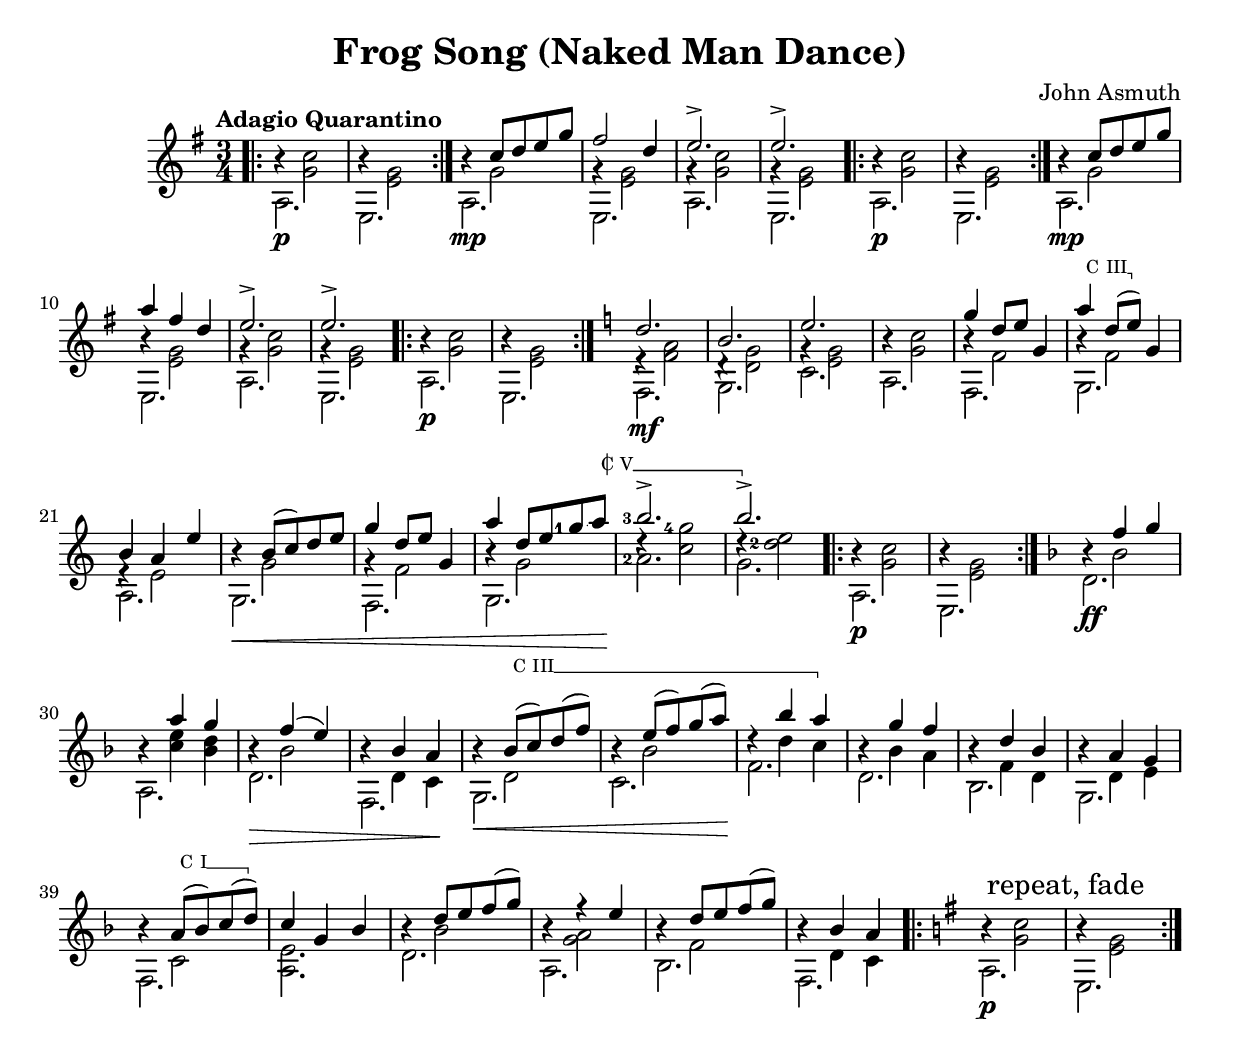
\version "2.18.2"
\header {
  title = "Frog Song (Naked Man Dance)"
  composer = "John Asmuth"
}

\include "bbarred.ly"
#(define RH rightHandFinger)

<<
  {
    \time 3/4
    \tempo "Adagio Quarantino"
   
    <<
      \new Voice { \voiceOne
        \set fingeringOrientations = #'(left)
        
        \key g \major
        
        \bar ".|:" s2.\p | s2. | \bar ":|." 
        s4\mp c''8 d'' e'' g'' | fis''2 d''4 | e''2.-> | e''2.-> |
        \bar ".|:" s2.\p | s2. | \bar ":|." 
        s4\mp c''8 d'' e'' g'' | a''4 fis'' d'' | e''2.-> | e''2.-> |
        \bar ".|:" s2.\p | s2. | \bar ":|." 
        
        \key c \major
        
        d''2.\mf | b'2. | e''2. | s2. | 
        g''4 d''8 e'' g'4 | \fbarre #"III" { a''4 d''8 (e'') } g'4 | b'4 a' e'' | s4 b'8 (c'') d'' e'' | 
        g''4 d''8 e'' g'4 | a''4 d''8 e'' <g''-1> \glissando \bbarre #"V" { a'' | <b''-3>2.-> | b''2.-> } | 
        
        \bar ".|:" s2.\p | s2. | \bar ":|." 
        
        \key d \minor
        
        s4\ff f'' g'' | s4 a'' g'' | s4\>  f'' (e'') | s4 <bes'> <a'> \! |
        s4\< \fbarre #"III" { bes'8 (c'') d'' (f'') | s4 <e''>8 (f'') g'' (a'') | s4\! bes'' a'' } | s4 g'' f'' |
        s4 d''4 bes'4 | s4 a' g' | s4 \fbarre #"I" { a'8 (bes') c'' (d'') } | c''4 g' bes' |
        s4 d''8 e'' f'' (g'') | s4 \tweak Y-offset #2 r4 e''4 | s4 d''8 e'' f'' (g'') | s4 bes'4 a' |
        
        \key g \major
        
        \bar ".|:" s2.\p | s2. | \bar ":|." 
        
      }
      \new Voice { \voiceTwo
        \set fingeringOrientations = #'(left)
        
        a2. | e2. | 
        a2. | e2. | a2. | e2. | 
        a2. | e2. | 
        a2. | e2. | a2. | e2. | 
        a2. | e2. | 
        
        f2. | g2. | c'2. | a2. |
        f2. | g2. | a2. | g2.\< | 
        f2. | g2. | <a'-2>2.\! | g'2. |
        a2. | e2. | 
        
        d'2. | a2. | d'2. | f2. |
        g2. | c'2. | f'2. | d'2. |
        bes2. | g2. | f2. | <a e'>2. | 
        d'2. | a2. | bes2. | f2. |
        
        a2. | e2. | 
      }
      \new Voice { \voiceFour
        \set fingeringOrientations = #'(left)
        
        \tweak Y-offset #0 r4 <g' c''>2 | \tweak Y-offset #0 r4 <e' g'>2 | 
        \tweak Y-offset #0 r4 <g'>2 | \tweak Y-offset #-1 r4 <e' g'>2 | \tweak Y-offset #-1 r4 <g' c''>2 | \tweak Y-offset #-1 r4 <e' g'>2 |
        \tweak Y-offset #0 r4 <g' c''>2 | \tweak Y-offset #0 r4 <e' g'>2 | 
        \tweak Y-offset #0 r4 <g'>2 | \tweak Y-offset #0 r4 <e' g'>2 | \tweak Y-offset #-1 r4 <g' c''>2 | \tweak Y-offset #-1 r4 <e' g'>2 |
        \tweak Y-offset #0 r4 <g' c''>2 | \tweak Y-offset #0 r4 <e' g'>2 | 
        
        \tweak Y-offset #-2 r4 <f' a'>2 | \tweak Y-offset #-2.5 r4 <d' g'>2 | \tweak Y-offset #-1 r4 <e' g'>2 | \tweak Y-offset #-0 r4 <g' c''>2 |
        \tweak Y-offset #0 r4 <f'>2 | \tweak Y-offset #0 r4 <f'>2 | \tweak Y-offset #-2 r4 <e'>2 | \tweak Y-offset #-0 r4 <g'>2 |
        \tweak Y-offset #-1 r4 <f'>2 | \tweak Y-offset #0 r4 <g'>2 | \tweak Y-offset #1 r4 <c'' g''-4>2 | \tweak Y-offset #1 r4 <d''-2 e''>2 |
        \tweak Y-offset #0 r4 <g' c''>2 | \tweak Y-offset #0 r4 <e' g'>2 | 
        
        \tweak Y-offset #0 r4 <bes'>2 | \tweak Y-offset #0 r4 <c'' e''>4 <bes' d''> | \tweak Y-offset #0 r4 <bes'>2 | \tweak Y-offset #0 r4  <d'> <c'> |
        \tweak Y-offset #0 r4 <d'>2 | \tweak Y-offset #0 r4 <bes'>2 | \tweak Y-offset #1 r4 <d''>4 c'' | \tweak Y-offset #0 r4  <bes'>4 a' |
        \tweak Y-offset #0 r4 <f'>4 d' | \tweak Y-offset #0 r4  <d'>4 e' | \tweak Y-offset #0 r4 <c'>2 | s2. |
        
        \tweak Y-offset #0 r4 bes'2 | \tweak Y-offset #0 r4  <g' a'>2 | \tweak Y-offset #0 r4 <f'>2 | \tweak Y-offset #0 r4 <d'>4 c' |
        
       
        \tweak Y-offset #0 r4 <g' c''>2 |  \mark "repeat, fade" \tweak Y-offset #0 r4 <e' g'>2 | 
      }
    >>
    
    
   
    
  }
>>